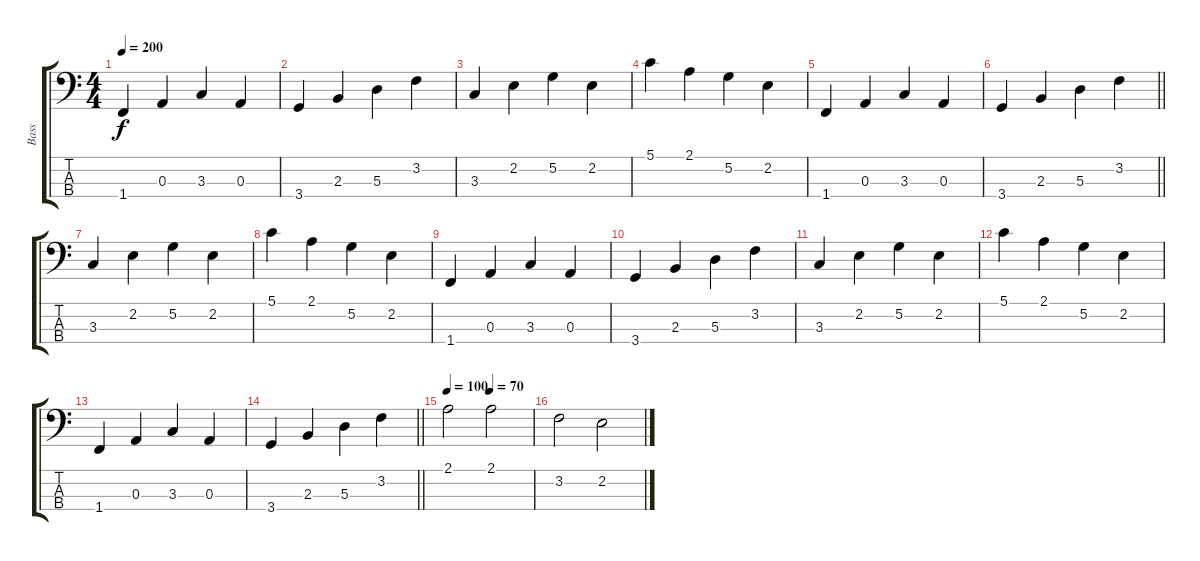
\track ("Bass" "Bass") {instrument electricbasspick}
\staff {score tabs}
\tuning (G2 D2 A1 E1) {hide}
\ts (4 4)
\tempo 200
\clef f4
\ks c
1.4.4{dy f} 0.3.4 3.3.4 0.3.4 |
3.4.4 2.3.4 5.3.4 3.2.4 |
3.3.4 2.2.4 5.2.4 2.2.4 |
5.1.4 2.1.4 5.2.4 2.2.4 |
1.4.4 0.3.4 3.3.4 0.3.4 |
\barLineRight lightlight
3.4.4 2.3.4 5.3.4 3.2.4 |
3.3.4 2.2.4 5.2.4 2.2.4 |
5.1.4 2.1.4 5.2.4 2.2.4 |
1.4.4 0.3.4 3.3.4 0.3.4 |
3.4.4 2.3.4 5.3.4 3.2.4 |
3.3.4 2.2.4 5.2.4 2.2.4 |
5.1.4 2.1.4 5.2.4 2.2.4 |
1.4.4 0.3.4 3.3.4 0.3.4 |
\barLineRight lightlight
3.4.4 2.3.4 5.3.4 3.2.4 |
\tempo 100
\tempo (70 0.5)
2.1.2 2.1.2 |
3.2.2 2.2.2
